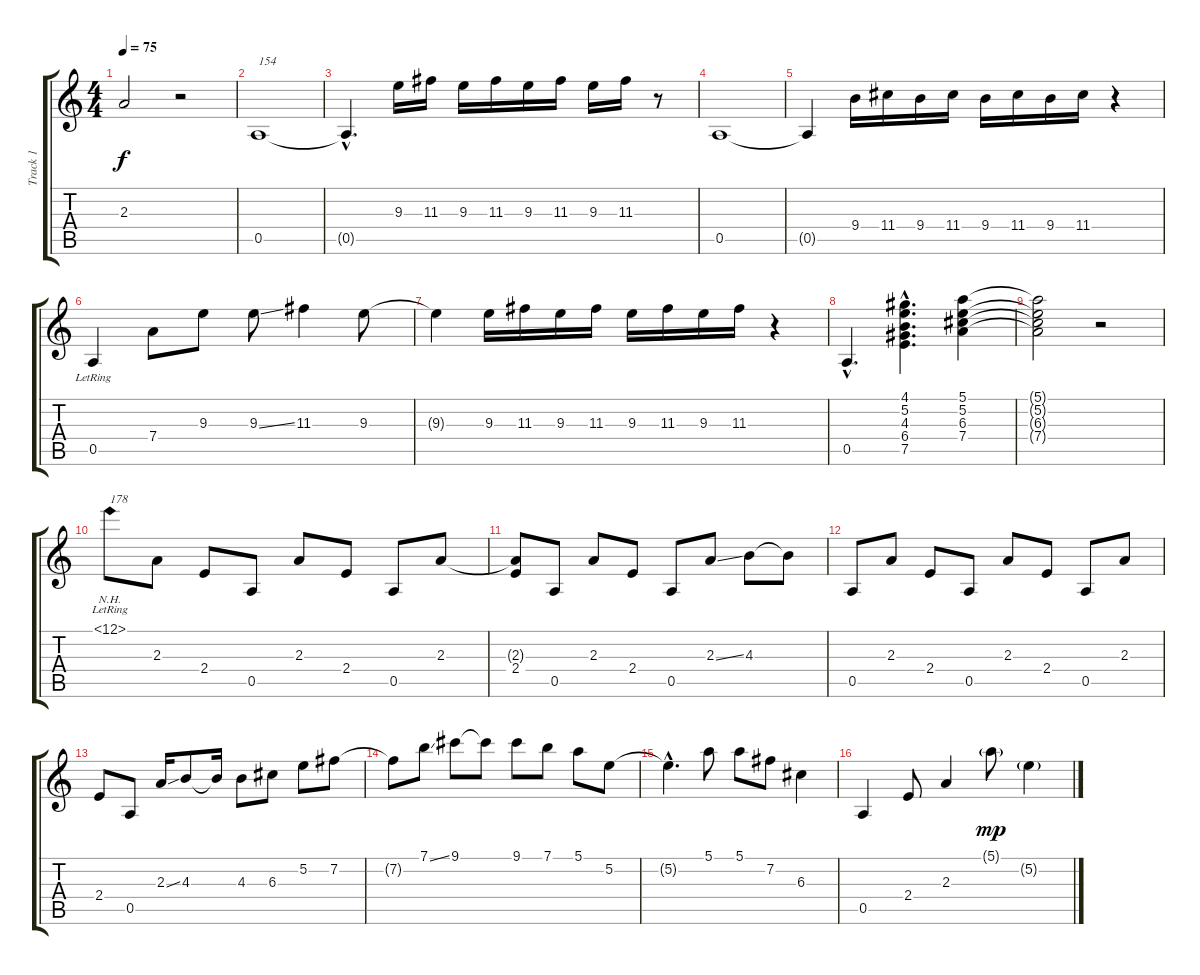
\track ("Track 1" "Track 1") {instrument acousticguitarsteel}
\staff {score tabs}
\tuning (E4 B3 G3 D3 A2 E2) {hide}
\ts (4 4)
\tempo 75
\clef g2
\ks c
2.3{t}.2{dy f} r.2 |
0.5.1{txt "154"} |
0.5{hac t}.4{d} 9.3.16 11.3.16 9.3.16 11.3.16 9.3.16 11.3.16 9.3.16 11.3.16 r.8 |
0.5.1 |
0.5{t}.4 9.4.16 11.4.16 9.4.16 11.4.16 9.4.16 11.4.16 9.4.16 11.4.16 r.4 |
0.5{lr}.4 7.4.8 9.3.8 9.3{ss}.8 11.3.4 9.3.8 |
9.3{t}.4 9.3.16 11.3.16 9.3.16 11.3.16 9.3.16 11.3.16 9.3.16 11.3.16 r.4 |
0.5{hac}.4{d} (4.1{hac} 5.2{hac} 4.3{hac} 6.4{hac} 7.5{hac}).4{d} (5.1 5.2 6.3 7.4).4 |
(5.1{t} 5.2{t} 6.3{t} 7.4{t}).2 r.2 |
12.1{nh lr}.8{txt "178"} 2.3.8 2.4.8 0.5.8 2.3.8 2.4.8 0.5.8 2.3.8 |
(2.3{t} 2.4).8 0.5.8 2.3.8 2.4.8 0.5.8 2.3{ss}.8 4.3.8 4.3{t}.8 |
0.5.8 2.3.8 2.4.8 0.5.8 2.3.8 2.4.8 0.5.8 2.3.8 |
2.4.8 0.5.8 2.3{ss}.16 4.3.8 4.3{t}.16 4.3.8 6.3.8 5.2.8 7.2.8 |
7.2{t}.8 7.1{ss}.8 9.1.8 9.1{t}.8 9.1.8 7.1.8 5.1.8 5.2.8 |
5.2{hac t}.4{d} 5.1.8 5.1.8 7.2.8 6.3.4 |
0.5.4 2.4.8 2.3.4 5.1{g}.8{dy mp} 5.2{g}.4
